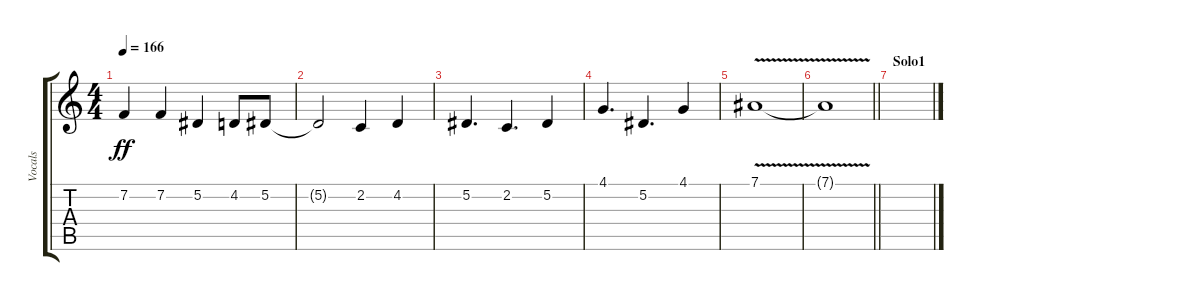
\track ("Vocals" "Vocals") {instrument oboe}
\staff {score tabs}
\tuning (Eb4 Bb3 Gb3 Db3 Ab2 Eb2) {hide}
\ts (4 4)
\tempo 166
\clef g2
\ks c
7.2.4{dy ff} 7.2.4 5.2.4 4.2.8 5.2.8 |
5.2{t}.2 2.2.4 4.2.4 |
5.2.4{d} 2.2.4{d} 5.2.4 |
4.1.4{d} 5.2.4{d} 4.1.4 |
7.1{v}.1 |
\barLineRight lightlight
7.1{t}.1 |
\section ("" "Solo1")
